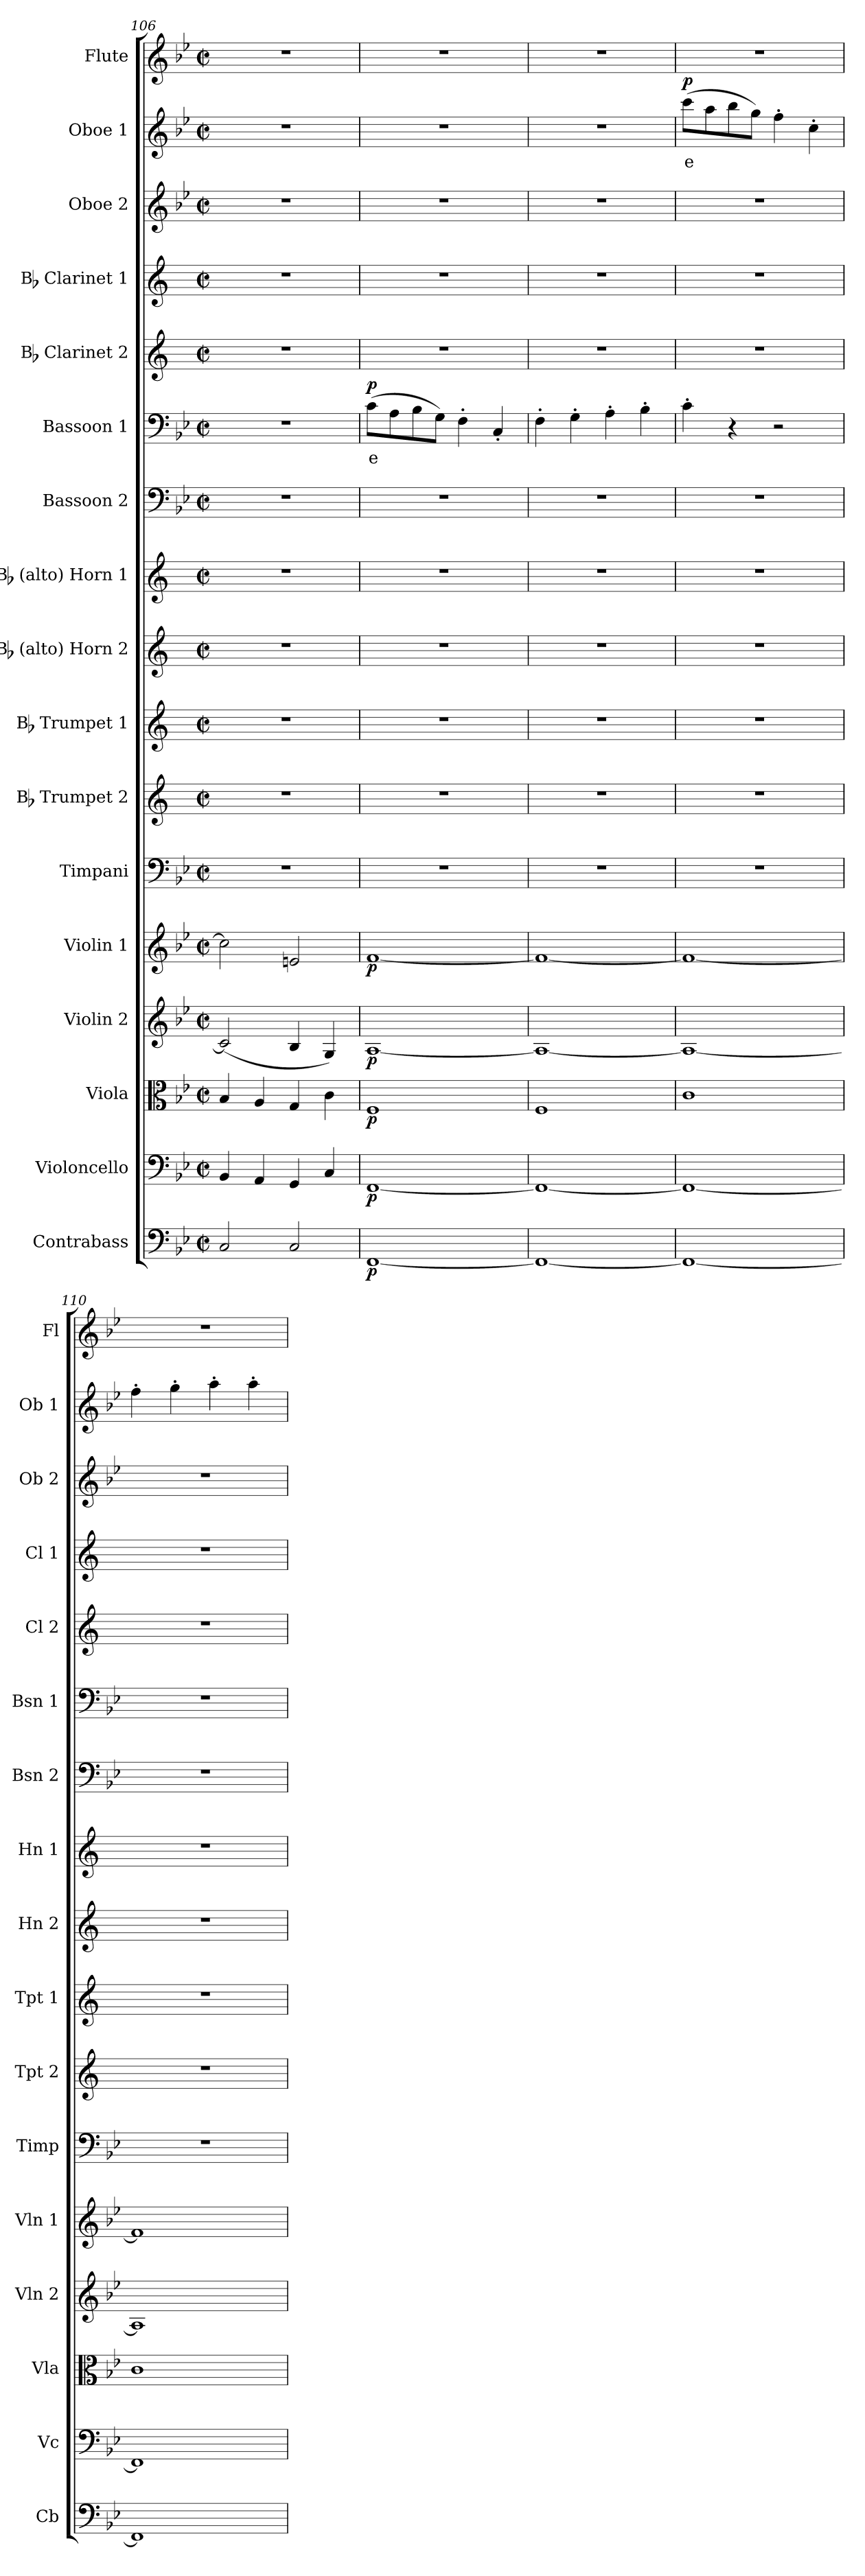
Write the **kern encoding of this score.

**kern	**dynam	**kern	**dynam	**kern	**dynam	**kern	**dynam	**kern	**dynam	**kern	**kern	**kern	**kern	**kern	**kern	**kern	**text	**dynam	**kern	**kern	**kern	**kern	**text	**dynam	**kern
*part17	*part17	*part16	*part16	*part15	*part15	*part14	*part14	*part13	*part13	*part12	*part11	*part10	*part9	*part8	*part7	*part6	*part6	*part6	*part5	*part4	*part3	*part2	*part2	*part2	*part1
*staff17	*staff17	*staff16	*staff16	*staff15	*staff15	*staff14	*staff14	*staff13	*staff13	*staff12	*staff11	*staff10	*staff9	*staff8	*staff7	*staff6	*staff6	*staff6	*staff5	*staff4	*staff3	*staff2	*staff2	*staff2	*staff1
*I"Contrabass	*	*I"Violoncello	*	*I"Viola	*	*I"Violin 2	*	*I"Violin 1	*	*I"Timpani	*I"Bb Trumpet 2	*I"Bb Trumpet 1	*I"Bb (alto) Horn 2	*I"Bb (alto) Horn 1	*I"Bassoon 2	*I"Bassoon 1	*	*	*I"Bb Clarinet 2	*I"Bb Clarinet 1	*I"Oboe 2	*I"Oboe 1	*	*	*I"Flute
*I'Cb	*	*I'Vc	*	*I'Vla	*	*I'Vln 2	*	*I'Vln 1	*	*I'Timp	*I'Tpt 2	*I'Tpt 1	*I'Hn 2	*I'Hn 1	*I'Bsn 2	*I'Bsn 1	*	*	*I'Cl 2	*I'Cl 1	*I'Ob 2	*I'Ob 1	*	*	*I'Fl
*clefF4	*	*clefF4	*	*clefC3	*	*clefG2	*	*clefG2	*	*clefF4	*clefG2	*clefG2	*clefG2	*clefG2	*clefF4	*clefF4	*	*	*clefG2	*clefG2	*clefG2	*clefG2	*	*	*clefG2
*ITrd7c12	*	*	*	*	*	*	*	*	*	*	*ITrd1c2	*ITrd1c2	*ITrd1c2	*ITrd1c2	*	*	*	*	*ITrd1c2	*ITrd1c2	*	*	*	*	*
*k[b-e-]	*	*k[b-e-]	*	*k[b-e-]	*	*k[b-e-]	*	*k[b-e-]	*	*k[b-e-]	*k[b-e-]	*k[b-e-]	*k[b-e-]	*k[b-e-]	*k[b-e-]	*k[b-e-]	*	*	*k[b-e-]	*k[b-e-]	*k[b-e-]	*k[b-e-]	*	*	*k[b-e-]
*M2/2	*	*M2/2	*	*M2/2	*	*M2/2	*	*M2/2	*	*M2/2	*M2/2	*M2/2	*M2/2	*M2/2	*M2/2	*M2/2	*	*	*M2/2	*M2/2	*M2/2	*M2/2	*	*	*M2/2
*met(c|)	*	*met(c|)	*	*met(c|)	*	*met(c|)	*	*met(c|)	*	*met(c|)	*met(c|)	*met(c|)	*met(c|)	*met(c|)	*met(c|)	*met(c|)	*	*	*met(c|)	*met(c|)	*met(c|)	*met(c|)	*	*	*met(c|)
=106	=106	=106	=106	=106	=106	=106	=106	=106	=106	=106	=106	=106	=106	=106	=106	=106	=106	=106	=106	=106	=106	=106	=106	=106	=106
2CC/	.	4BB-/	.	4B-/	.	(2c/]	.	2cc\]	.	1r	1r	1r	1r	1r	1r	1r	.	.	1r	1r	1r	1r	.	.	1r
.	.	4AA/	.	4A/	.	.	.	.	.	.	.	.	.	.	.	.	.	.	.	.	.	.	.	.	.
2CC/	.	4GG/	.	4G/	.	4B-/	.	2en/	.	.	.	.	.	.	.	.	.	.	.	.	.	.	.	.	.
.	.	4C/	.	4c\	.	4G/)	.	.	.	.	.	.	.	.	.	.	.	.	.	.	.	.	.	.	.
=107	=107	=107	=107	=107	=107	=107	=107	=107	=107	=107	=107	=107	=107	=107	=107	=107	=107	=107	=107	=107	=107	=107	=107	=107	=107
!	!LO:DY:b	!	!LO:DY:b	!	!LO:DY:b	!	!LO:DY:b	!	!LO:DY:b	!	!	!	!	!	!	!	!LO:LY:b:color=#FF0000	!LO:DY:b	!	!	!	!	!	!	!
[1FFF	p	[1FF	p	1F	p	[1A	p	[1f	p	1r	1r	1r	1r	1r	1r	(8c\L	e	p	1r	1r	1r	1r	.	.	1r
.	.	.	.	.	.	.	.	.	.	.	.	.	.	.	.	8A\	.	.	.	.	.	.	.	.	.
.	.	.	.	.	.	.	.	.	.	.	.	.	.	.	.	8B-\	.	.	.	.	.	.	.	.	.
.	.	.	.	.	.	.	.	.	.	.	.	.	.	.	.	8G\J)	.	.	.	.	.	.	.	.	.
.	.	.	.	.	.	.	.	.	.	.	.	.	.	.	.	4F'\	.	.	.	.	.	.	.	.	.
.	.	.	.	.	.	.	.	.	.	.	.	.	.	.	.	4C'/	.	.	.	.	.	.	.	.	.
=108	=108	=108	=108	=108	=108	=108	=108	=108	=108	=108	=108	=108	=108	=108	=108	=108	=108	=108	=108	=108	=108	=108	=108	=108	=108
1FFF_	.	1FF_	.	1F	.	1A_	.	1f_	.	1r	1r	1r	1r	1r	1r	4F'\	.	.	1r	1r	1r	1r	.	.	1r
.	.	.	.	.	.	.	.	.	.	.	.	.	.	.	.	4G'\	.	.	.	.	.	.	.	.	.
.	.	.	.	.	.	.	.	.	.	.	.	.	.	.	.	4A'\	.	.	.	.	.	.	.	.	.
.	.	.	.	.	.	.	.	.	.	.	.	.	.	.	.	4B-'\	.	.	.	.	.	.	.	.	.
!!LO:PB:g=z
=109	=109	=109	=109	=109	=109	=109	=109	=109	=109	=109	=109	=109	=109	=109	=109	=109	=109	=109	=109	=109	=109	=109	=109	=109	=109
!	!	!	!	!	!	!	!	!	!	!	!	!	!	!	!	!	!	!	!	!	!	!	!LO:LY:b:color=#FF0000	!LO:DY:b	!
1FFF_	.	1FF_	.	1c	.	1A_	.	1f_	.	1r	1r	1r	1r	1r	1r	4c'\	.	.	1r	1r	1r	(8ccc\L	e	p	1r
.	.	.	.	.	.	.	.	.	.	.	.	.	.	.	.	.	.	.	.	.	.	8aa\	.	.	.
.	.	.	.	.	.	.	.	.	.	.	.	.	.	.	.	4r	.	.	.	.	.	8bb-\	.	.	.
.	.	.	.	.	.	.	.	.	.	.	.	.	.	.	.	.	.	.	.	.	.	8gg\J)	.	.	.
.	.	.	.	.	.	.	.	.	.	.	.	.	.	.	.	2r	.	.	.	.	.	4ff'\	.	.	.
.	.	.	.	.	.	.	.	.	.	.	.	.	.	.	.	.	.	.	.	.	.	4cc'\	.	.	.
=110	=110	=110	=110	=110	=110	=110	=110	=110	=110	=110	=110	=110	=110	=110	=110	=110	=110	=110	=110	=110	=110	=110	=110	=110	=110
1FFF]	.	1FF]	.	1c	.	1A]	.	1f]	.	1r	1r	1r	1r	1r	1r	1r	.	.	1r	1r	1r	4ff'\	.	.	1r
.	.	.	.	.	.	.	.	.	.	.	.	.	.	.	.	.	.	.	.	.	.	4gg'\	.	.	.
.	.	.	.	.	.	.	.	.	.	.	.	.	.	.	.	.	.	.	.	.	.	4aa'\	.	.	.
.	.	.	.	.	.	.	.	.	.	.	.	.	.	.	.	.	.	.	.	.	.	4aa'\	.	.	.
=	=	=	=	=	=	=	=	=	=	=	=	=	=	=	=	=	=	=	=	=	=	=	=	=	=
*-	*-	*-	*-	*-	*-	*-	*-	*-	*-	*-	*-	*-	*-	*-	*-	*-	*-	*-	*-	*-	*-	*-	*-	*-	*-
